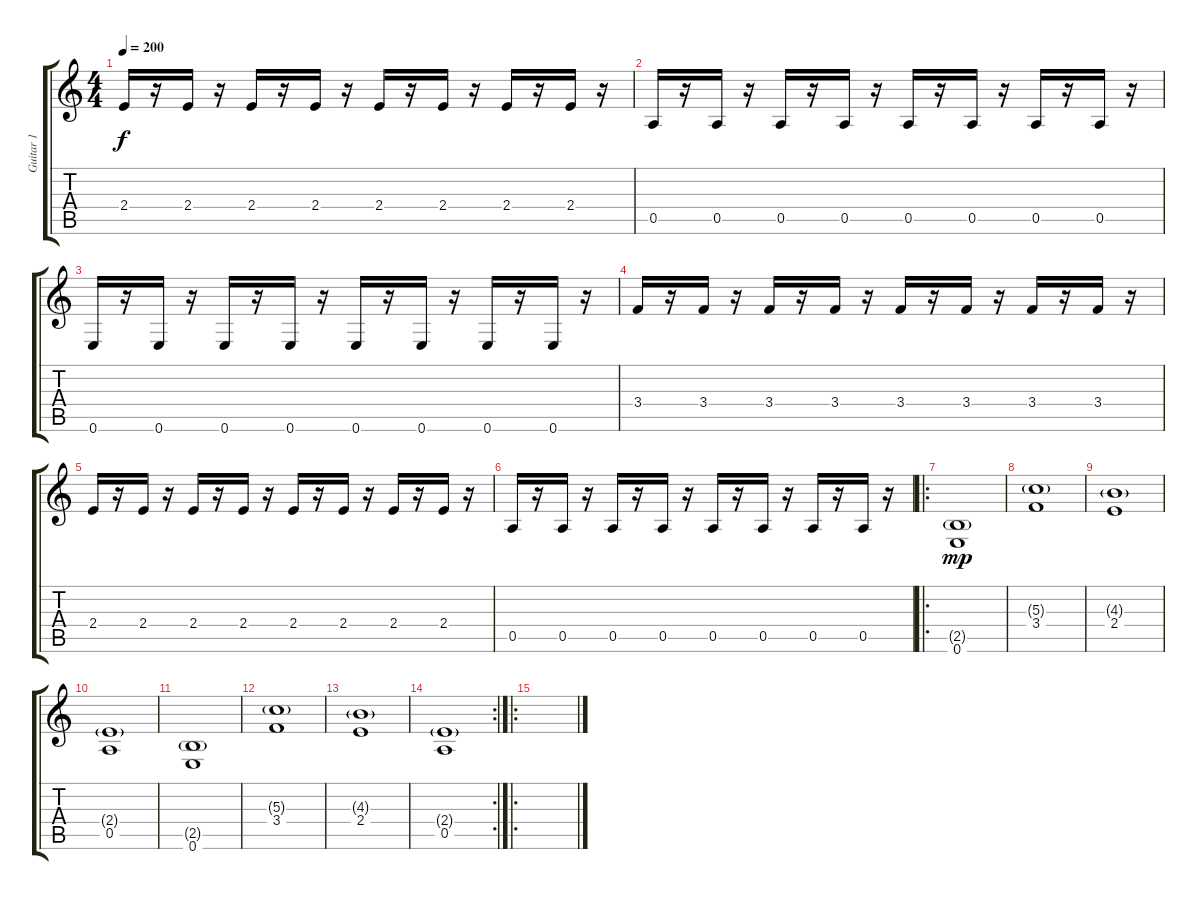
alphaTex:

\track ("Guitar 1" "Guitar 1") {instrument distortionguitar}
\staff {score tabs}
\tuning (E4 B3 G3 D3 A2 E2) {hide}
\ts (4 4)
\tempo 200
\clef g2
\ks c
2.4.16{dy f} r.16 2.4.16 r.16 2.4.16 r.16 2.4.16 r.16 2.4.16 r.16 2.4.16 r.16 2.4.16 r.16 2.4.16 r.16 |
0.5.16 r.16 0.5.16 r.16 0.5.16 r.16 0.5.16 r.16 0.5.16 r.16 0.5.16 r.16 0.5.16 r.16 0.5.16 r.16 |
0.6.16{volume 15 balance 8 instrument distortionguitar} r.16 0.6.16 r.16 0.6.16 r.16 0.6.16 r.16 0.6.16 r.16 0.6.16 r.16 0.6.16 r.16 0.6.16 r.16 |
3.4.16 r.16 3.4.16 r.16 3.4.16 r.16 3.4.16 r.16 3.4.16 r.16 3.4.16 r.16 3.4.16 r.16 3.4.16 r.16 |
2.4.16 r.16 2.4.16 r.16 2.4.16 r.16 2.4.16 r.16 2.4.16 r.16 2.4.16 r.16 2.4.16 r.16 2.4.16 r.16 |
0.5.16 r.16 0.5.16 r.16 0.5.16 r.16 0.5.16 r.16 0.5.16 r.16 0.5.16 r.16 0.5.16 r.16 0.5.16 r.16 |
\ro
(2.5{g} 0.6).1{dy mp} |
(5.3{g} 3.4).1 |
(4.3{g} 2.4).1 |
(2.4{g} 0.5).1 |
(2.5{g} 0.6).1 |
(5.3{g} 3.4).1 |
(4.3{g} 2.4).1 |
\rc 2
(2.4{g} 0.5).1 |
\ro
